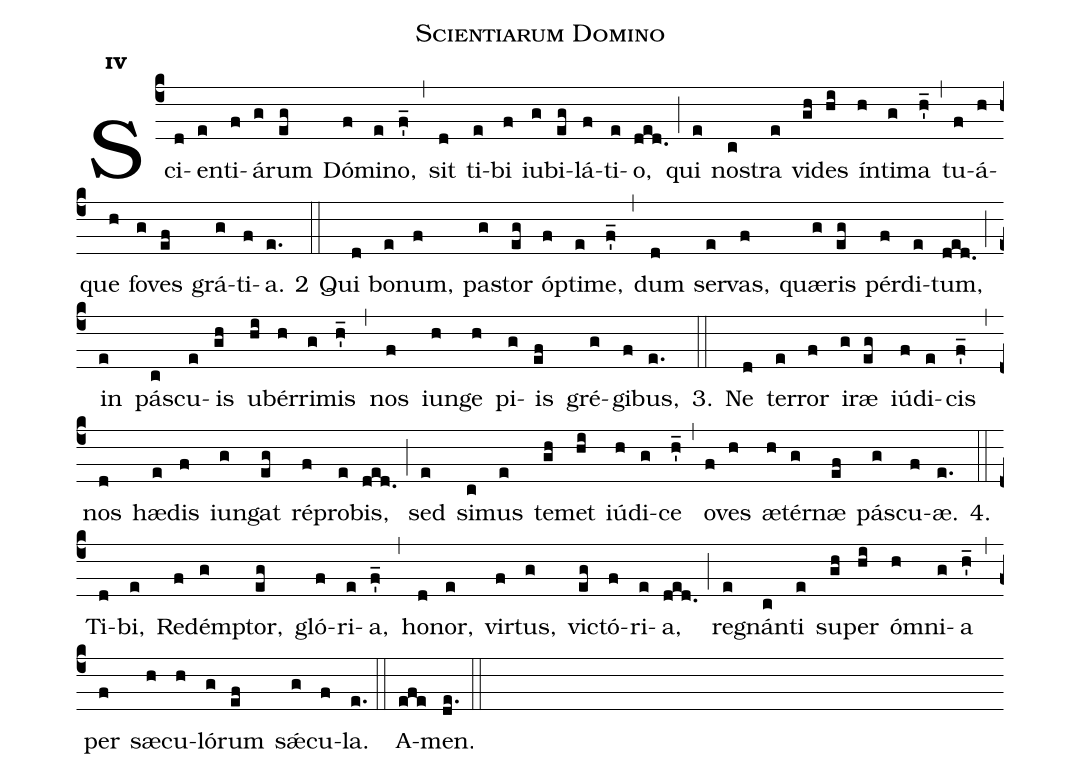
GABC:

name:Scientiarum Domino;
office-part:Hymnus;
mode:4;
%%
initial-style: 1;
name: Scientiarum Domino;
book: Liber Hymnarius, p. 199;
occasion: Tempore Per Annum Feriis IV Hebd. I & III;
office-part: Ad Officium Lectionis H;
user-notes: ;
commentary: ;
annotation: 4;
centering-scheme: english;
fontsize: 12;
font: OFLSortsMillGoudy;
height: 11;
width: 4.5;
%%
(c4)Sci(d)en(e)ti(f)á(g)rum(eg) Dó(f)mi(e)no,(f'_) (,)
sit(d) ti(e)bi(f) iu(g)bi(eg)lá(f)ti(e)o,(ded.) (;)
qui(e) no(c)stra(e) vi(gh)des(hi) ín(h)ti(g)ma(h'_) (,)
tu(f)á(h)que(h) fo(g)ves(ef) grá(g)ti(f)a.(e.)

2-(::)
Qui(d) bo(e)num,(f) pa(g)stor(eg) óp(f)ti(e)me,(f'_) (,)
dum(d) ser(e)vas,(f) quæ(g)ris(eg) pér(f)di(e)tum,(ded.) (;)
in(e) pá(c)scu(e)is(gh) u(hi)bér(h)ri(g)mis(h'_) (,)
nos(f) iun(h)ge(h) pi(g)is(ef) gré(g)gi(f)bus,(e.)

3.(::)
Ne(d) ter(e)ror(f) i(g)ræ(eg) iú(f)di(e)cis(f'_) (,)
nos(d) hæ(e)dis(f) iun(g)gat(eg) ré(f)pro(e)bis,(ded.) (;)
sed(e) si(c)mus(e) te(gh)met(hi) iú(h)di(g)ce(h'_) (,)
o(f)ves(h) æ(h)tér(g)næ(ef) pá(g)scu(f)æ.(e.)

4.(::)
Ti(d)bi,(e) Re(f)dém(g)ptor,(eg) gló(f)ri(e)a,(f'_) (,)
ho(d)nor,(e) vir(f)tus,(g) vi(eg)ctó(f)ri(e)a,(ded.) (;)
re(e)gnán(c)ti(e) su(gh)per(hi) óm(h)ni(g)a(h'_) (,)
per(f) sæ(h)cu(h)ló(g)rum(ef) sǽ(g)cu(f)la.(e.) (::)
A(efe)men.(de.) (::)
